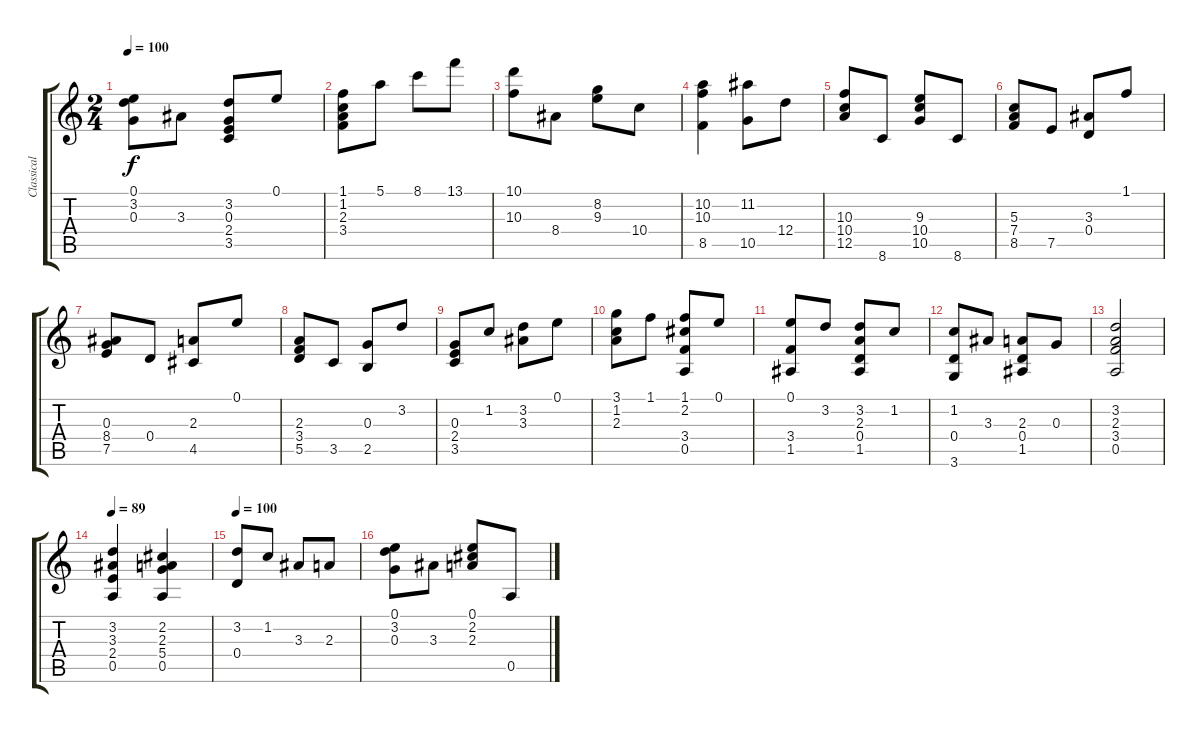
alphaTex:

\track ("Classical Guitar" "Classical ") {instrument acousticguitarnylon}
\staff {score tabs}
\tuning (E4 B3 G3 D3 A2 E2) {hide}
\ts (2 4)
\tempo 100
\clef g2
\ks c
(0.1 3.2 0.3).8{dy f} 3.3.8 (3.2 0.3 2.4 3.5).8 0.1.8 |
(1.1 1.2 2.3 3.4).8 5.1.8 8.1.8 13.1.8 |
(10.1 10.3).8 8.4.8 (8.2 9.3).8 10.4.8 |
(10.2 10.3 8.5).4 (11.2 10.5).8 12.4.8 |
(10.3 10.4 12.5).8 8.6.8 (9.3 10.4 10.5).8 8.6.8 |
(5.3 7.4 8.5).8 7.5.8 (3.3 0.4).8 1.1.8 |
(0.3 8.4 7.5).8 0.4.8 (2.3 4.5).8 0.1.8 |
(2.3 3.4 5.5).8 3.5.8 (0.3 2.5).8 3.2.8 |
(0.3 2.4 3.5).8 1.2.8 (3.2 3.3).8 0.1.8 |
(3.1 1.2 2.3).8 1.1.8 (1.1 2.2 3.4 0.5).8 0.1.8 |
(0.1 3.4 1.5).8 3.2.8 (3.2 2.3 0.4 1.5).8 1.2.8 |
(1.2 0.4 3.6).8 3.3.8 (2.3 0.4 1.5).8 0.3.8 |
(3.2 2.3 3.4 0.5).2 |
\tempo 89
(3.2 3.3 2.4 0.5).4 (2.2 2.3 5.4 0.5).4 |
\tempo 100
(3.2 0.4).8 1.2.8 3.3.8 2.3.8 |
(0.1 3.2 0.3).8 3.3.8 (0.1 2.2 2.3).8 0.5.8
